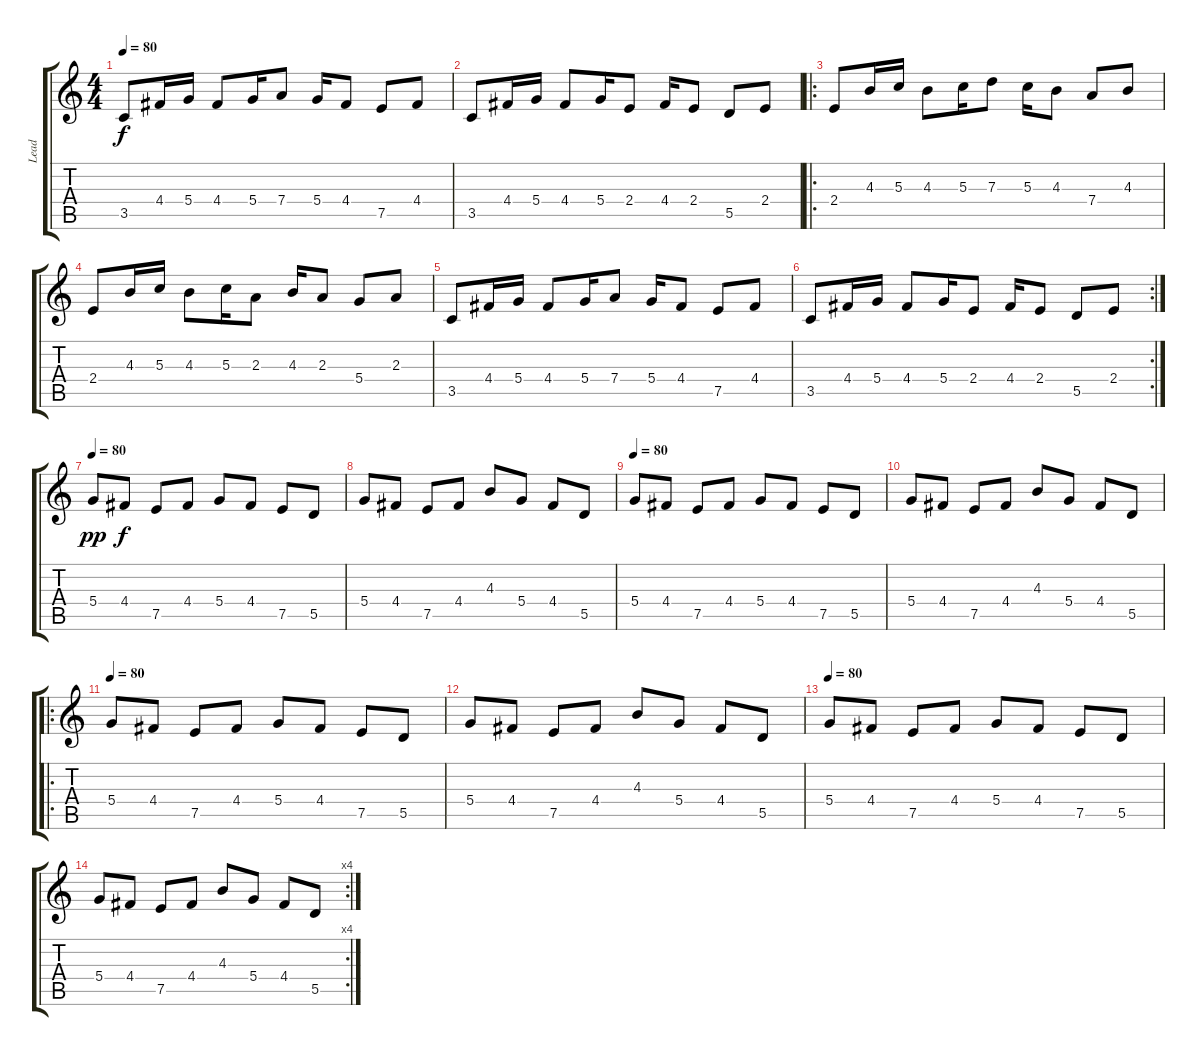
\track ("Lead" "Lead") {instrument distortionguitar}
\staff {score tabs}
\tuning (E4 B3 G3 D3 A2 E2) {hide}
\ts (4 4)
\tempo 80
\clef g2
\ks c
3.5.8{dy f} 4.4.16 5.4.16 4.4.8 5.4.16 7.4.8 5.4.16 4.4.8 7.5.8 4.4.8 |
3.5.8 4.4.16 5.4.16 4.4.8 5.4.16 2.4.8 4.4.16 2.4.8 5.5.8 2.4.8 |
\ro
2.4.8 4.3.16 5.3.16 4.3.8 5.3.16 7.3.8 5.3.16 4.3.8 7.4.8 4.3.8 |
2.4.8 4.3.16 5.3.16 4.3.8 5.3.16 2.3.8 4.3.16 2.3.8 5.4.8 2.3.8 |
3.5.8 4.4.16 5.4.16 4.4.8 5.4.16 7.4.8 5.4.16 4.4.8 7.5.8 4.4.8 |
\rc 2
3.5.8 4.4.16 5.4.16 4.4.8 5.4.16 2.4.8 4.4.16 2.4.8 5.5.8 2.4.8 |
\tempo 80
5.4.8{dy pp} 4.4.8{dy f} 7.5.8 4.4.8 5.4.8 4.4.8 7.5.8 5.5.8 |
5.4.8 4.4.8 7.5.8 4.4.8 4.3.8 5.4.8 4.4.8 5.5.8 |
\tempo 80
5.4.8 4.4.8 7.5.8 4.4.8 5.4.8 4.4.8 7.5.8 5.5.8 |
5.4.8 4.4.8 7.5.8 4.4.8 4.3.8 5.4.8 4.4.8 5.5.8 |
\ro
\tempo 80
5.4.8 4.4.8 7.5.8 4.4.8 5.4.8 4.4.8 7.5.8 5.5.8 |
5.4.8 4.4.8 7.5.8 4.4.8 4.3.8 5.4.8 4.4.8 5.5.8 |
\tempo 80
5.4.8 4.4.8 7.5.8 4.4.8 5.4.8 4.4.8 7.5.8 5.5.8 |
\rc 4
5.4.8 4.4.8 7.5.8 4.4.8 4.3.8 5.4.8 4.4.8 5.5.8
